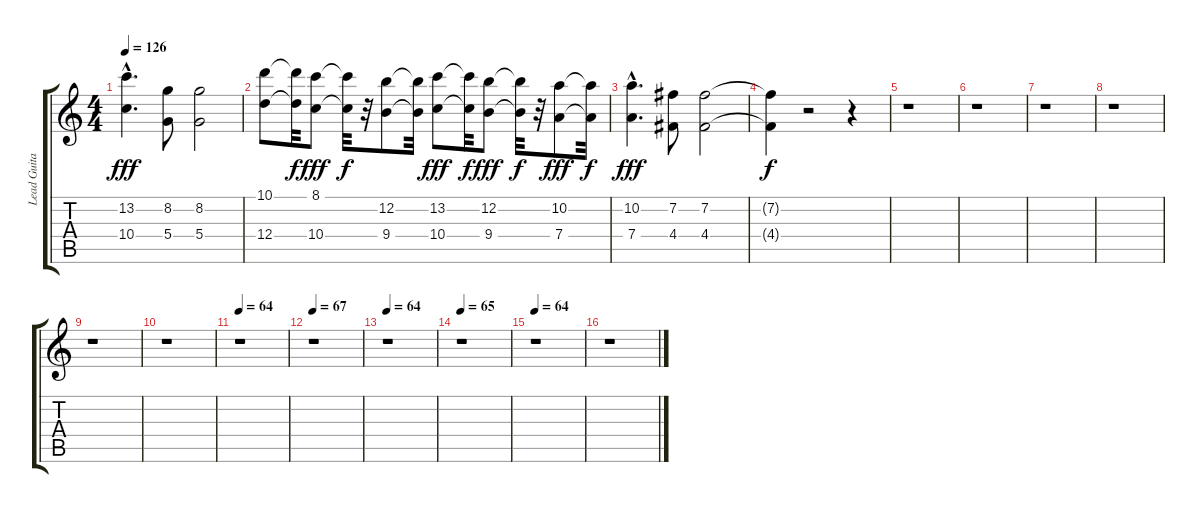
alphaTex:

\track ("Lead Guitar" "Lead Guita") {instrument distortionguitar}
\staff {score tabs}
\tuning (E4 B3 G3 D3 A2 E2) {hide}
\ts (4 4)
\tempo 126
\clef g2
\ks c
(13.2{hac} 10.4{hac}).4{d dy fff} (8.2 5.4).8 (8.2 5.4).2 |
(10.1 12.4).8 (10.1{t} 12.4{t}).32{dy f} (8.1 10.4).8{dy fff} (8.1{t} 10.4{t}).32{dy f} r.32 (12.2 9.4).8 (12.2{t} 9.4{t}).32 (13.2 10.4).8{dy fff} (13.2{t} 10.4{t}).32{dy f} (12.2 9.4).8{dy fff} (12.2{t} 9.4{t}).32{dy f} r.32 (10.2 7.4).8{dy fff} (10.2{t} 7.4{t}).32{dy f} |
(10.2{hac} 7.4{hac}).4{d dy fff} (7.2 4.4).8 (7.2 4.4).2 |
(7.2{t} 4.4{t}).4{dy f} r.2 r.4 |
r.1 |
r.1 |
r.1 |
r.1 |
r.1 |
r.1 |
\tempo 69
\tempo 64
r.1 |
\tempo 67
r.1 |
\tempo 61
\tempo 64
r.1 |
\tempo 65
r.1 |
\tempo 62
\tempo 64
r.1 |
r.1
